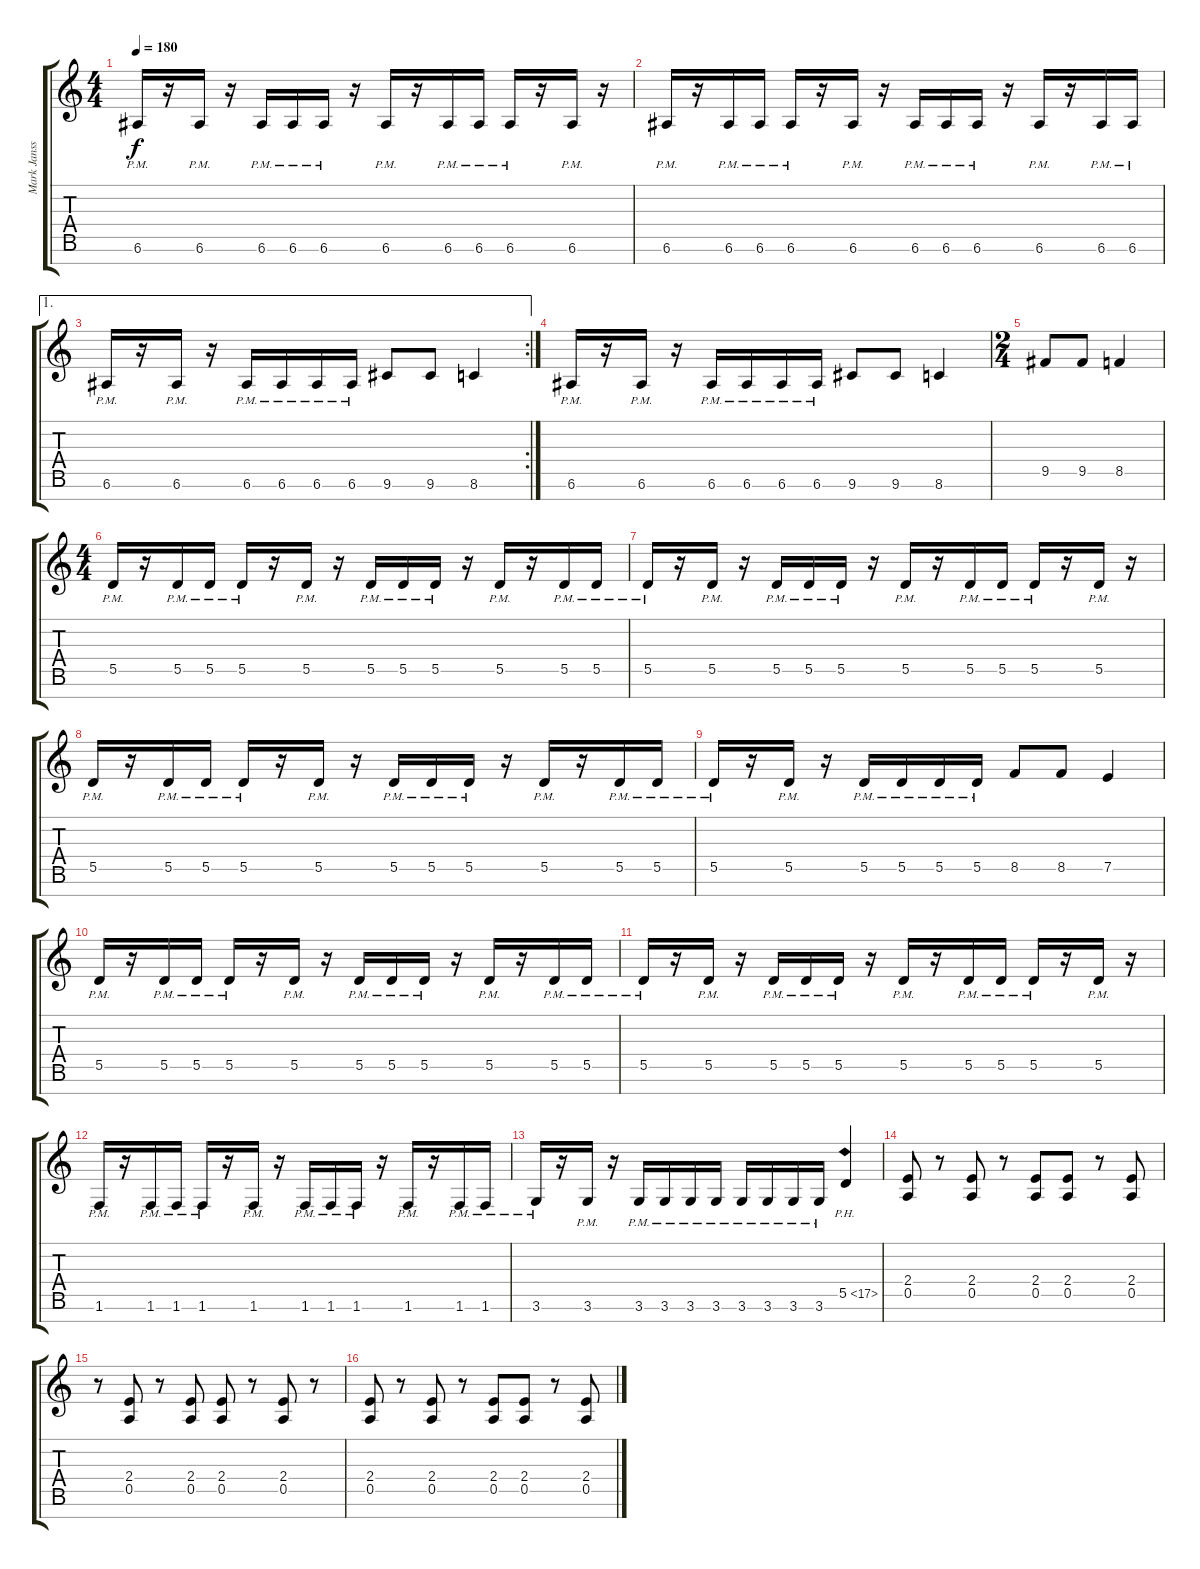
\track ("Mark Janssen" "Mark Janss") {instrument distortionguitar}
\staff {score tabs}
\tuning (E4 B3 G3 D3 A2 E2 B1) {hide}
\ts (4 4)
\tempo 180
\clef g2
\ks c
6.6{pm}.16{dy f} r.16 6.6{pm}.16 r.16 6.6{pm}.16 6.6{pm}.16 6.6{pm}.16 r.16 6.6{pm}.16 r.16 6.6{pm}.16 6.6{pm}.16 6.6{pm}.16 r.16 6.6{pm}.16 r.16 |
6.6{pm}.16 r.16 6.6{pm}.16 6.6{pm}.16 6.6{pm}.16 r.16 6.6{pm}.16 r.16 6.6{pm}.16 6.6{pm}.16 6.6{pm}.16 r.16 6.6{pm}.16 r.16 6.6{pm}.16 6.6{pm}.16 |
\ae 1
\rc 2
6.6{pm}.16 r.16 6.6{pm}.16 r.16 6.6{pm}.16 6.6{pm}.16 6.6{pm}.16 6.6{pm}.16 9.6.8 9.6.8 8.6.4 |
6.6{pm}.16 r.16 6.6{pm}.16 r.16 6.6{pm}.16 6.6{pm}.16 6.6{pm}.16 6.6{pm}.16 9.6.8 9.6.8 8.6.4 |
\ts (2 4)
9.5.8 9.5.8 8.5.4 |
\ts (4 4)
5.5{pm}.16 r.16 5.5{pm}.16 5.5{pm}.16 5.5{pm}.16 r.16 5.5{pm}.16 r.16 5.5{pm}.16 5.5{pm}.16 5.5{pm}.16 r.16 5.5{pm}.16 r.16 5.5{pm}.16 5.5{pm}.16 |
5.5{pm}.16 r.16 5.5{pm}.16 r.16 5.5{pm}.16 5.5{pm}.16 5.5{pm}.16 r.16 5.5{pm}.16 r.16 5.5{pm}.16 5.5{pm}.16 5.5{pm}.16 r.16 5.5{pm}.16 r.16 |
5.5{pm}.16 r.16 5.5{pm}.16 5.5{pm}.16 5.5{pm}.16 r.16 5.5{pm}.16 r.16 5.5{pm}.16 5.5{pm}.16 5.5{pm}.16 r.16 5.5{pm}.16 r.16 5.5{pm}.16 5.5{pm}.16 |
5.5{pm}.16 r.16 5.5{pm}.16 r.16 5.5{pm}.16 5.5{pm}.16 5.5{pm}.16 5.5{pm}.16 8.5.8 8.5.8 7.5.4 |
5.5{pm}.16 r.16 5.5{pm}.16 5.5{pm}.16 5.5{pm}.16 r.16 5.5{pm}.16 r.16 5.5{pm}.16 5.5{pm}.16 5.5{pm}.16 r.16 5.5{pm}.16 r.16 5.5{pm}.16 5.5{pm}.16 |
5.5{pm}.16 r.16 5.5{pm}.16 r.16 5.5{pm}.16 5.5{pm}.16 5.5{pm}.16 r.16 5.5{pm}.16 r.16 5.5{pm}.16 5.5{pm}.16 5.5{pm}.16 r.16 5.5{pm}.16 r.16 |
1.6{pm}.16 r.16 1.6{pm}.16 1.6{pm}.16 1.6{pm}.16 r.16 1.6{pm}.16 r.16 1.6{pm}.16 1.6{pm}.16 1.6{pm}.16 r.16 1.6{pm}.16 r.16 1.6{pm}.16 1.6{pm}.16 |
3.6{pm}.16 r.16 3.6{pm}.16 r.16 3.6{pm}.16 3.6{pm}.16 3.6{pm}.16 3.6{pm}.16 3.6{pm}.16 3.6{pm}.16 3.6{pm}.16 3.6{pm}.16 5.5{ph 12}.4 |
(2.4 0.5).8 r.8 (2.4 0.5).8 r.8 (2.4 0.5).8 (2.4 0.5).8 r.8 (2.4 0.5).8 |
r.8 (2.4 0.5).8 r.8 (2.4 0.5).8 (2.4 0.5).8 r.8 (2.4 0.5).8 r.8 |
(2.4 0.5).8 r.8 (2.4 0.5).8 r.8 (2.4 0.5).8 (2.4 0.5).8 r.8 (2.4 0.5).8
